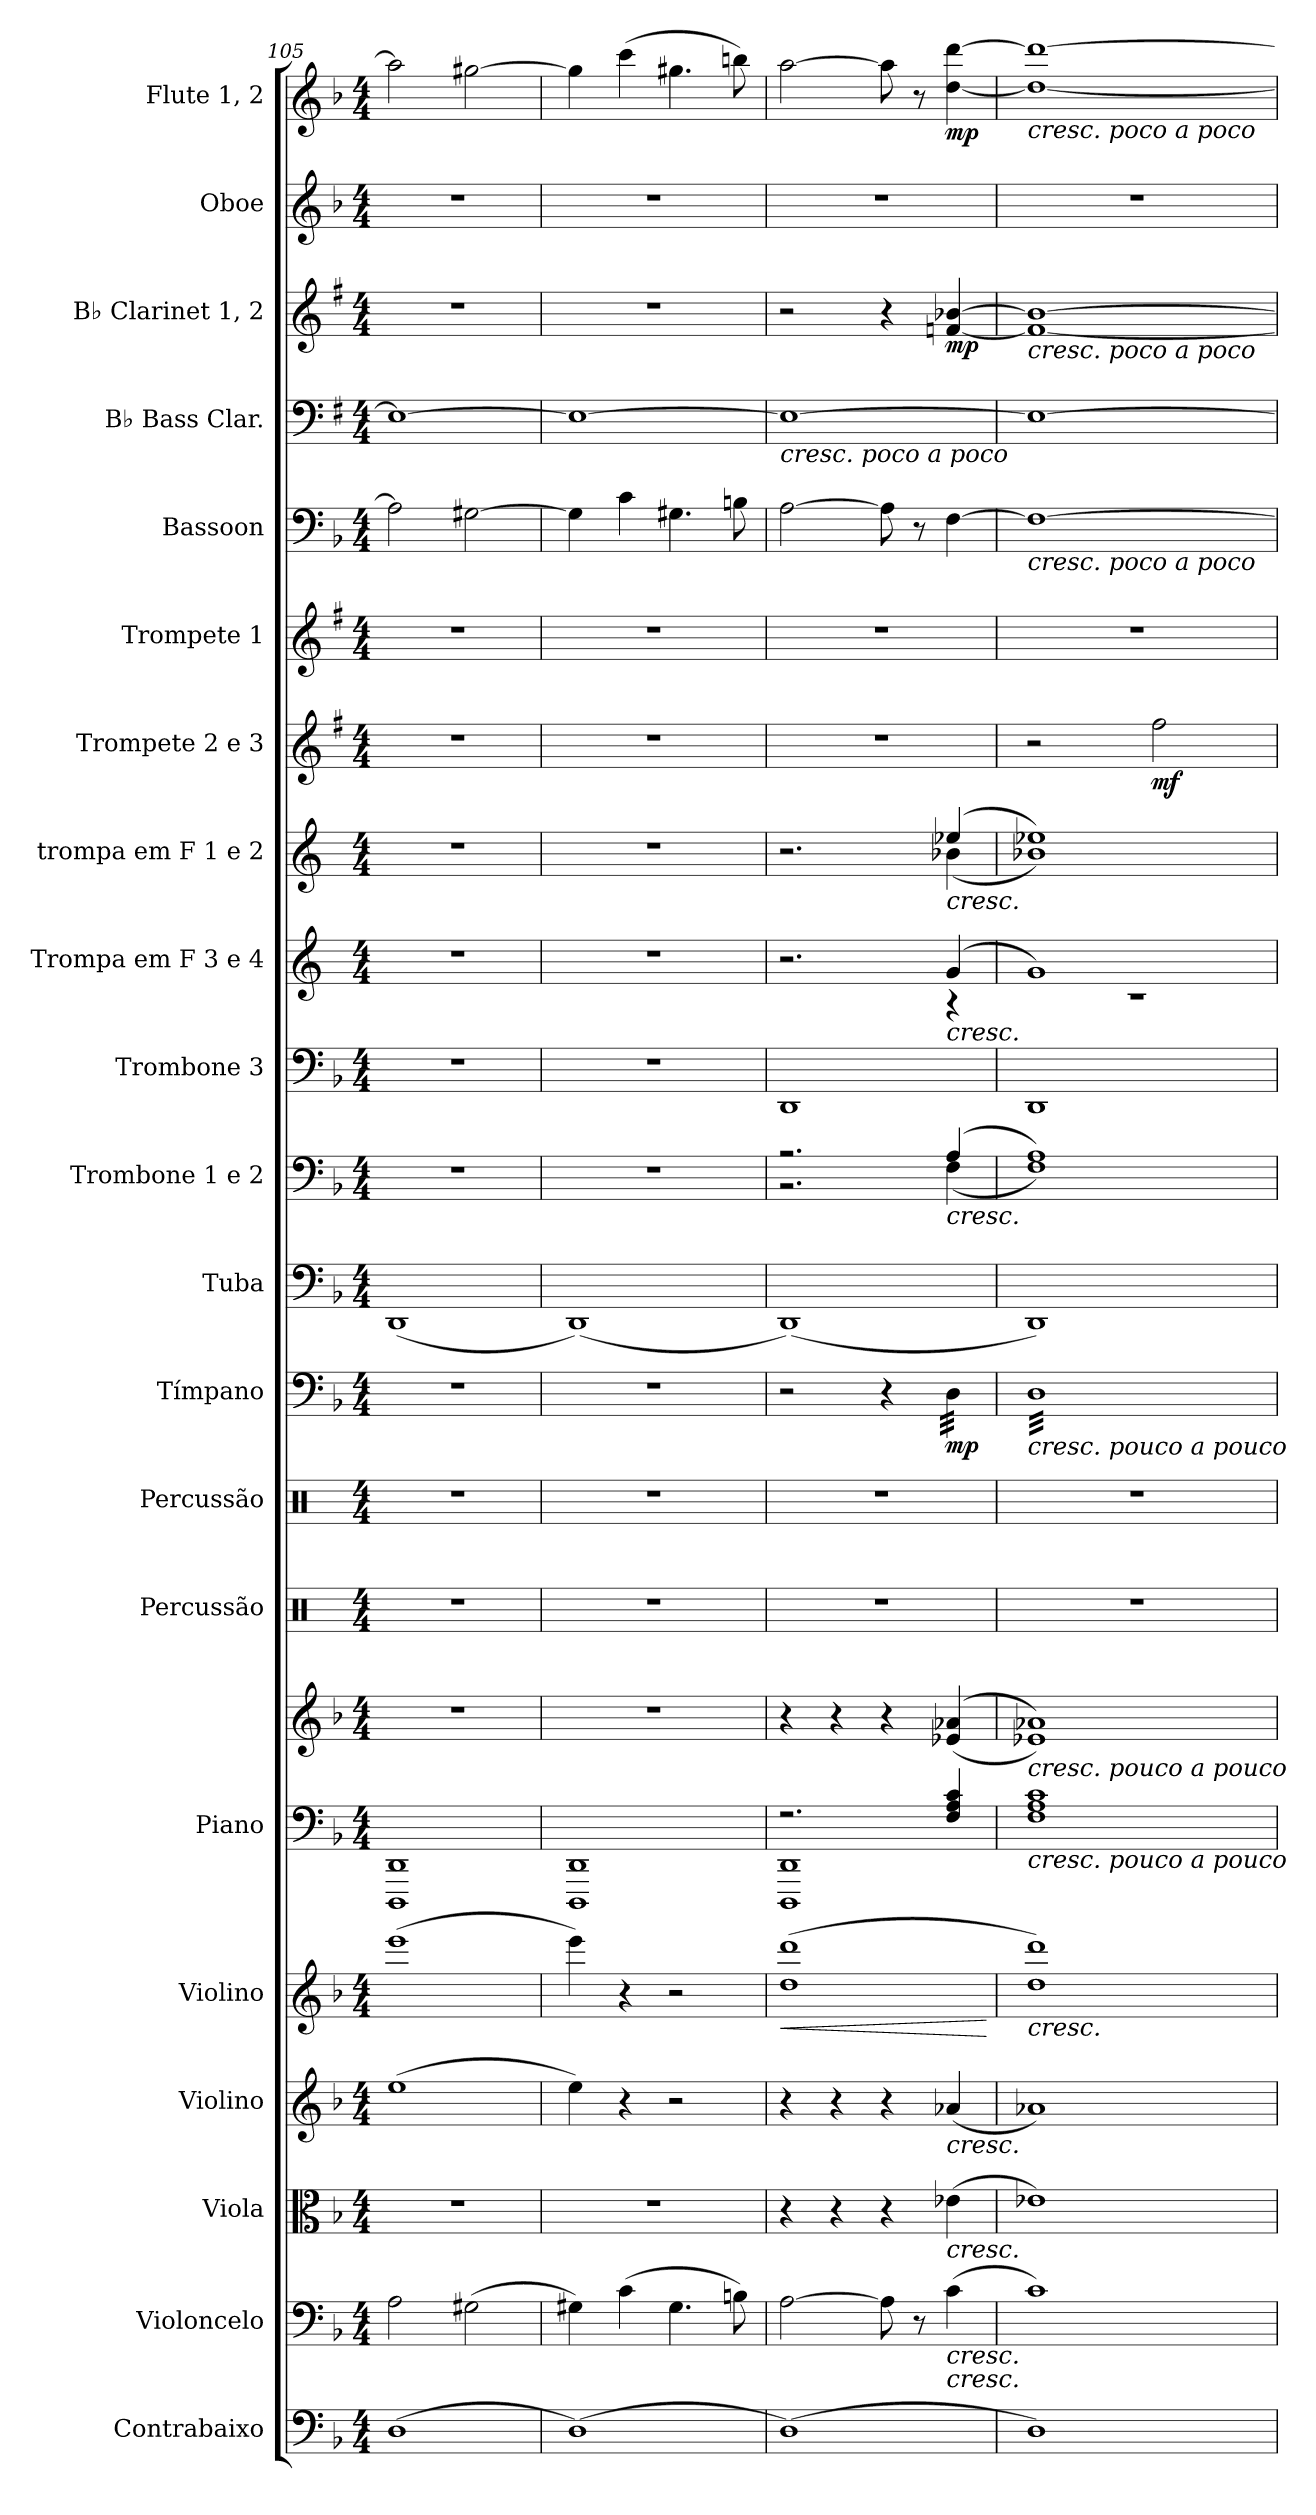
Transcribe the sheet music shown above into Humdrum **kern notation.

**kern	**kern	**kern	**kern	**kern	**dynam	**kern	**kern	**kern	**kern	**kern	**dynam	**kern	**kern	**dynam	**kern	**kern	**dynam	**kern	**dynam	**kern	**dynam	**kern	**kern	**kern	**kern	**dynam	**kern	**kern	**dynam
*part21	*part20	*part19	*part18	*part17	*part17	*part16	*part16	*part15	*part14	*part13	*part13	*part12	*part11	*part11	*part10	*part9	*part9	*part8	*part8	*part7	*part7	*part6	*part5	*part4	*part3	*part3	*part2	*part1	*part1
*staff22	*staff21	*staff20	*staff19	*staff18	*staff18	*staff17	*staff16	*staff15	*staff14	*staff13	*staff13	*staff12	*staff11	*staff11	*staff10	*staff9	*staff9	*staff8	*staff8	*staff7	*staff7	*staff6	*staff5	*staff4	*staff3	*staff3	*staff2	*staff1	*staff1
*I"Contrabaixo	*I"Violoncelo	*I"Viola	*I"Violino	*I"Violino	*	*I"Piano	*	*I"Percussão	*I"Percussão	*I"Tímpano	*	*I"Tuba	*I"Trombone 1 e 2	*	*I"Trombone 3	*I"Trompa em F 3 e 4	*	*I"trompa em F 1 e 2	*	*I"Trompete 2 e 3	*	*I"Trompete 1	*I"Bassoon	*I"B♭ Bass Clar.	*I"B♭ Clarinet 1, 2	*	*I"Oboe	*I"Flute 1, 2	*
*I'Cb.	*I'Vc.	*I'Vla	*I'Vln.	*I'Vln.	*	*I'Pno	*	*I'Perc.	*I'Perc.	*	*	*I'Tba.	*I'Tbn.	*	*I'Tbn.	*I'Trom. F 3, 4	*	*I'Trom. 1,2	*	*I'Tpt. 2, 3	*	*	*I'Bsn.	*I'B♭ B. Cl.	*I'B♭ Cl. 1, 2	*	*I'Ob.	*I'Fl. 1, 2	*
*clefF4	*clefF4	*clefC3	*clefG2	*clefG2	*	*clefF4	*clefG2	*clefX	*clefX	*clefF4	*	*clefF4	*clefF4	*	*clefF4	*clefG2	*	*clefG2	*	*clefG2	*	*clefG2	*clefF4	*clefF4	*clefG2	*	*clefG2	*clefG2	*
*ITrd7c12	*	*	*	*	*	*	*	*	*	*	*	*	*	*	*	*ITrd4c7	*	*ITrd4c7	*	*ITrd1c2	*	*ITrd1c2	*	*ITrd1c2	*ITrd1c2	*	*	*	*
*k[b-]	*k[b-]	*k[b-]	*k[b-]	*k[b-]	*	*k[b-]	*k[b-]	*k[]	*k[]	*k[b-]	*	*k[b-]	*k[b-]	*	*k[b-]	*k[b-]	*	*k[b-]	*	*k[b-]	*	*k[b-]	*k[b-]	*k[b-]	*k[b-]	*	*k[b-]	*k[b-]	*
*M4/4	*M4/4	*M4/4	*M4/4	*M4/4	*	*M4/4	*M4/4	*M4/4	*M4/4	*M4/4	*	*M4/4	*M4/4	*	*M4/4	*M4/4	*	*M4/4	*	*M4/4	*	*M4/4	*M4/4	*M4/4	*M4/4	*	*M4/4	*M4/4	*
=105	=105	=105	=105	=105	=105	=105	=105	=105	=105	=105	=105	=105	=105	=105	=105	=105	=105	=105	=105	=105	=105	=105	=105	=105	=105	=105	=105	=105	=105
(>1DD	2A\	1r	(>1ee	(>1eee	.	1DDD 1DD	1r	1r	1r	1r	.	(<1DD	1r	.	1r	1r	.	1r	.	1r	.	1r	2A\]	1D_	1r	.	1r	2aa\]	.
.	(>2G#X\	.	.	.	.	.	.	.	.	.	.	.	.	.	.	.	.	.	.	.	.	.	[2G#X\	.	.	.	.	[2gg#X\	.
!!LO:PB:g=z
=106	=106	=106	=106	=106	=106	=106	=106	=106	=106	=106	=106	=106	=106	=106	=106	=106	=106	=106	=106	=106	=106	=106	=106	=106	=106	=106	=106	=106	=106
(>1DD)	4G#X\)	1r	4ee\)	4eee\)	.	1DDD 1DD	1r	1r	1r	1r	.	(<1DD)	1r	.	1r	1r	.	1r	.	1r	.	1r	4G#\]	1D_	1r	.	1r	4gg#\]	.
.	(>4c\	.	4r	4r	.	.	.	.	.	.	.	.	.	.	.	.	.	.	.	.	.	.	4c\	.	.	.	.	(>4ccc\	.
.	4.G#\	.	2r	2r	.	.	.	.	.	.	.	.	.	.	.	.	.	.	.	.	.	.	4.G#X\	.	.	.	.	4.gg#X\	.
.	8Bn\)	.	.	.	.	.	.	.	.	.	.	.	.	.	.	.	.	.	.	.	.	.	8Bn\	.	.	.	.	8bbn\)	.
=107	=107	=107	=107	=107	=107	=107	=107	=107	=107	=107	=107	=107	=107	=107	=107	=107	=107	=107	=107	=107	=107	=107	=107	=107	=107	=107	=107	=107	=107
!	!	!	!	!	!	!	!	!	!	!	!	!	!	!	!	!	!	!	!	!	!	!	!	!LO:TX:b:i:t=cresc. poco a poco	!	!	!	!	!
!	!	!	!	!	!LO:HP:b	!	!	!	!	!	!	!	!	!	!	!	!	!	!	!	!	!	!	!	!	!	!	!	!
*	*	*	*	*	*	*^	*	*	*	*	*	*	*^	*	*	*^	*	*^	*	*	*	*	*	*	*	*	*	*	*
(>1DD)	[2A\	4r	4r	(>1dd 1ddd	<	2.r	1DDD 1DD	4r	1r	1r	2r	.	(<1DD)	2.r	2.r	.	1DD	2.r	2.ryy	.	2.r	2.ryy	.	1r	.	1r	[2A\	1D_	2r	.	1r	[2aa\	.
.	.	4r	4r	.	.	.	.	4r	.	.	.	.	.	.	.	.	.	.	.	.	.	.	.	.	.	.	.	.	.	.	.	.	.
.	8A\]	4r	4r	.	.	.	.	4r	.	.	4r	.	.	.	.	.	.	.	.	.	.	.	.	.	.	.	8A\]	.	4r	.	.	8aa\]	.
.	8r	.	.	.	.	.	.	.	.	.	.	.	.	.	.	.	.	.	.	.	.	.	.	.	.	.	8r	.	.	.	.	8r	.
!	!	!	!	!	!	!	!	!	!	!	!	!	!	!	!	!	!	!	!	!	!LO:TX:b:i:t=cresc.	!	!	!	!	!	!	!	!	!	!	!	!
!	!	!	!	!	!	!	!	!	!	!	!	!	!	!	!	!	!	!LO:TX:b:i:t=cresc.	!	!	!	!	!	!	!	!	!	!	!	!	!	!	!
!	!	!	!	!	!	!	!	!	!	!	!	!	!	!LO:TX:b:i:t=cresc.	!	!	!	!	!	!	!	!	!	!	!	!	!	!	!	!	!	!	!
!	!	!	!LO:TX:b:i:t=cresc.	!	!	!	!	!	!	!	!	!	!	!	!	!	!	!	!	!	!	!	!	!	!	!	!	!	!	!	!	!	!
!	!	!LO:TX:b:i:t=cresc.	!	!	!	!	!	!	!	!	!	!	!	!	!	!	!	!	!	!	!	!	!	!	!	!	!	!	!	!	!	!	!
!	!LO:TX:b:i:t=cresc.	!	!	!	!	!	!	!	!	!	!	!	!	!	!	!	!	!	!	!	!	!	!	!	!	!	!	!	!	!	!	!	!
!	!LO:TX:b:i:t=cresc.	!	!	!	!	!	!	!	!	!	!	!	!	!	!	!	!	!	!	!	!	!	!	!	!	!	!	!	!	!	!	!	!
!	!	!	!	!	!	!	!	!	!	!	!	!LO:DY:b	!	!	!	!LO:DY:b	!	!	!	!	!	!	!	!	!	!	!	!	!	!	!	!	!
!	!	!	!	!	!	!	!	!	!	!	!	!	!	!	!	!LO:DY:n=1:b	!	!	!	!LO:DY:b	!	!	!	!	!	!	!	!	!	!	!	!	!
!	!	!	!	!	!	!	!	!	!	!	!	!	!	!	!	!	!	!	!	!LO:DY:n=1:b	!	!	!LO:DY:b	!	!	!	!	!	!	!	!	!	!
!	!	!	!	!	!	!	!	!	!	!	!	!	!	!	!	!	!	!	!	!	!	!	!LO:DY:n=1:b	!	!	!	!	!	!	!LO:DY:b	!	!	!LO:DY:b
*	*	*	*	*	*	*	*	*	*	*	*tremolo	*	*	*	*	*	*	*	*	*	*	*	*	*	*	*	*	*	*	*	*	*	*
.	(>4c\	(>4e-X\	(<4a-X/	.	.	4F/ 4A/ 4c/	.	(<(<4e-X/ 4a-X/	.	.	(>32D\LLL	mp	.	(>4A/	(<4F\	mp mp	.	(>4c/	4r	mp mp	(>4a-X/	(<4e-X\	mp mp	.	.	.	[4F\	.	[4e-X/ [4a-X/	mp	.	[4dd\ [4ddd\	mp
.	.	.	.	.	.	.	.	.	.	.	(>32D\	.	.	.	.	.	.	.	.	.	.	.	.	.	.	.	.	.	.	.	.	.	.
.	.	.	.	.	.	.	.	.	.	.	(>32D\	.	.	.	.	.	.	.	.	.	.	.	.	.	.	.	.	.	.	.	.	.	.
.	.	.	.	.	.	.	.	.	.	.	(>32D\	.	.	.	.	.	.	.	.	.	.	.	.	.	.	.	.	.	.	.	.	.	.
.	.	.	.	.	.	.	.	.	.	.	(>32D\	.	.	.	.	.	.	.	.	.	.	.	.	.	.	.	.	.	.	.	.	.	.
.	.	.	.	.	.	.	.	.	.	.	(>32D\	.	.	.	.	.	.	.	.	.	.	.	.	.	.	.	.	.	.	.	.	.	.
.	.	.	.	.	.	.	.	.	.	.	(>32D\	.	.	.	.	.	.	.	.	.	.	.	.	.	.	.	.	.	.	.	.	.	.
.	.	.	.	.	.	.	.	.	.	.	32D\JJJ	.	.	.	.	.	.	.	.	.	.	.	.	.	.	.	.	.	.	.	.	.	.
*	*	*	*	*	*	*	*	*	*	*	*	*	*	*	*	*	*	*v	*v	*	*	*	*	*	*	*	*	*	*	*	*	*	*
*	*	*	*	*	*	*v	*v	*	*	*	*	*	*	*v	*v	*	*	*	*	*v	*v	*	*	*	*	*	*	*	*	*	*	*
.	.	.	.	.	[	.	.	.	.	.	.	.	.	.	.	.	.	.	.	.	.	.	.	.	.	.	.	.	.
=108	=108	=108	=108	=108	=108	=108	=108	=108	=108	=108	=108	=108	=108	=108	=108	=108	=108	=108	=108	=108	=108	=108	=108	=108	=108	=108	=108	=108	=108
*	*	*	*	*	*	*	*	*	*	*	*	*	*^	*	*	*^	*	*^	*	*	*	*	*	*	*	*	*	*	*
!	!	!	!	!	!	!	!	!	!	!	!	!	!	!	!	!	!	!	!	!	!	!	!	!	!	!	!	!	!	!	!LO:TX:b:i:t=cresc. poco a poco	!
!	!	!	!	!	!	!	!	!	!	!	!	!	!	!	!	!	!	!	!	!	!	!	!	!	!	!	!	!LO:TX:b:i:t=cresc. poco a poco	!	!	!	!
!	!	!	!	!	!	!	!	!	!	!	!	!	!	!	!	!	!	!	!	!	!	!	!	!	!	!LO:TX:b:i:t=cresc. poco a poco	!	!	!	!	!	!
!	!	!	!	!	!	!	!	!	!	!LO:TX:b:i:t=cresc. pouco a pouco	!	!	!	!	!	!	!	!	!	!	!	!	!	!	!	!	!	!	!	!	!	!
!	!	!	!	!	!	!	!LO:TX:b:i:t=cresc. pouco a pouco	!	!	!	!	!	!	!	!	!	!	!	!	!	!	!	!	!	!	!	!	!	!	!	!	!
!	!	!	!	!	!	!LO:TX:b:i:t=cresc. pouco a pouco	!	!	!	!	!	!	!	!	!	!	!	!	!	!	!	!	!	!	!	!	!	!	!	!	!	!
!	!	!	!	!LO:TX:b:i:t=cresc.	!	!	!	!	!	!	!	!	!	!	!	!	!	!	!	!	!	!	!	!	!	!	!	!	!	!	!	!
1DD)	1c)	1e-X)	1a-X)	1dd 1ddd)	.	1F 1A 1c	1e-X 1a-X))	1r	1r	32D)LLL	.	1DD)	1A)	1F)	.	1DD	1c)	1r	.	1a-X)	1e-X)	.	2r	.	1r	1F_	1D_	1e-_ 1a-_	.	1r	1dd_ 1ddd_	.
.	.	.	.	.	.	.	.	.	.	32D)	.	.	.	.	.	.	.	.	.	.	.	.	.	.	.	.	.	.	.	.	.	.
.	.	.	.	.	.	.	.	.	.	32D)	.	.	.	.	.	.	.	.	.	.	.	.	.	.	.	.	.	.	.	.	.	.
.	.	.	.	.	.	.	.	.	.	32D)	.	.	.	.	.	.	.	.	.	.	.	.	.	.	.	.	.	.	.	.	.	.
.	.	.	.	.	.	.	.	.	.	32D)	.	.	.	.	.	.	.	.	.	.	.	.	.	.	.	.	.	.	.	.	.	.
.	.	.	.	.	.	.	.	.	.	32D)	.	.	.	.	.	.	.	.	.	.	.	.	.	.	.	.	.	.	.	.	.	.
.	.	.	.	.	.	.	.	.	.	32D)	.	.	.	.	.	.	.	.	.	.	.	.	.	.	.	.	.	.	.	.	.	.
.	.	.	.	.	.	.	.	.	.	32D)	.	.	.	.	.	.	.	.	.	.	.	.	.	.	.	.	.	.	.	.	.	.
.	.	.	.	.	.	.	.	.	.	32D)	.	.	.	.	.	.	.	.	.	.	.	.	.	.	.	.	.	.	.	.	.	.
.	.	.	.	.	.	.	.	.	.	32D)	.	.	.	.	.	.	.	.	.	.	.	.	.	.	.	.	.	.	.	.	.	.
.	.	.	.	.	.	.	.	.	.	32D)	.	.	.	.	.	.	.	.	.	.	.	.	.	.	.	.	.	.	.	.	.	.
.	.	.	.	.	.	.	.	.	.	32D)	.	.	.	.	.	.	.	.	.	.	.	.	.	.	.	.	.	.	.	.	.	.
.	.	.	.	.	.	.	.	.	.	32D)	.	.	.	.	.	.	.	.	.	.	.	.	.	.	.	.	.	.	.	.	.	.
.	.	.	.	.	.	.	.	.	.	32D)	.	.	.	.	.	.	.	.	.	.	.	.	.	.	.	.	.	.	.	.	.	.
.	.	.	.	.	.	.	.	.	.	32D)	.	.	.	.	.	.	.	.	.	.	.	.	.	.	.	.	.	.	.	.	.	.
.	.	.	.	.	.	.	.	.	.	32D)	.	.	.	.	.	.	.	.	.	.	.	.	.	.	.	.	.	.	.	.	.	.
!	!	!	!	!	!	!	!	!	!	!	!	!	!	!	!	!	!	!	!	!	!	!	!	!LO:DY:b	!	!	!	!	!	!	!	!
.	.	.	.	.	.	.	.	.	.	32D)	.	.	.	.	.	.	.	.	.	.	.	.	2ee\	mf	.	.	.	.	.	.	.	.
.	.	.	.	.	.	.	.	.	.	32D)	.	.	.	.	.	.	.	.	.	.	.	.	.	.	.	.	.	.	.	.	.	.
.	.	.	.	.	.	.	.	.	.	32D)	.	.	.	.	.	.	.	.	.	.	.	.	.	.	.	.	.	.	.	.	.	.
.	.	.	.	.	.	.	.	.	.	32D)	.	.	.	.	.	.	.	.	.	.	.	.	.	.	.	.	.	.	.	.	.	.
.	.	.	.	.	.	.	.	.	.	32D)	.	.	.	.	.	.	.	.	.	.	.	.	.	.	.	.	.	.	.	.	.	.
.	.	.	.	.	.	.	.	.	.	32D)	.	.	.	.	.	.	.	.	.	.	.	.	.	.	.	.	.	.	.	.	.	.
.	.	.	.	.	.	.	.	.	.	32D)	.	.	.	.	.	.	.	.	.	.	.	.	.	.	.	.	.	.	.	.	.	.
.	.	.	.	.	.	.	.	.	.	32D)	.	.	.	.	.	.	.	.	.	.	.	.	.	.	.	.	.	.	.	.	.	.
.	.	.	.	.	.	.	.	.	.	32D)	.	.	.	.	.	.	.	.	.	.	.	.	.	.	.	.	.	.	.	.	.	.
.	.	.	.	.	.	.	.	.	.	32D)	.	.	.	.	.	.	.	.	.	.	.	.	.	.	.	.	.	.	.	.	.	.
.	.	.	.	.	.	.	.	.	.	32D)	.	.	.	.	.	.	.	.	.	.	.	.	.	.	.	.	.	.	.	.	.	.
.	.	.	.	.	.	.	.	.	.	32D)	.	.	.	.	.	.	.	.	.	.	.	.	.	.	.	.	.	.	.	.	.	.
.	.	.	.	.	.	.	.	.	.	32D)	.	.	.	.	.	.	.	.	.	.	.	.	.	.	.	.	.	.	.	.	.	.
.	.	.	.	.	.	.	.	.	.	32D)	.	.	.	.	.	.	.	.	.	.	.	.	.	.	.	.	.	.	.	.	.	.
.	.	.	.	.	.	.	.	.	.	32D)	.	.	.	.	.	.	.	.	.	.	.	.	.	.	.	.	.	.	.	.	.	.
.	.	.	.	.	.	.	.	.	.	32D)JJJ	.	.	.	.	.	.	.	.	.	.	.	.	.	.	.	.	.	.	.	.	.	.
*	*	*	*	*	*	*	*	*	*	*Xtremolo	*	*	*	*	*	*	*	*	*	*	*	*	*	*	*	*	*	*	*	*	*	*
*	*	*	*	*	*	*	*	*	*	*	*	*	*	*	*	*	*v	*v	*	*	*	*	*	*	*	*	*	*	*	*	*	*
*	*	*	*	*	*	*	*	*	*	*	*	*	*v	*v	*	*	*	*	*v	*v	*	*	*	*	*	*	*	*	*	*	*
=	=	=	=	=	=	=	=	=	=	=	=	=	=	=	=	=	=	=	=	=	=	=	=	=	=	=	=	=	=
*-	*-	*-	*-	*-	*-	*-	*-	*-	*-	*-	*-	*-	*-	*-	*-	*-	*-	*-	*-	*-	*-	*-	*-	*-	*-	*-	*-	*-	*-
